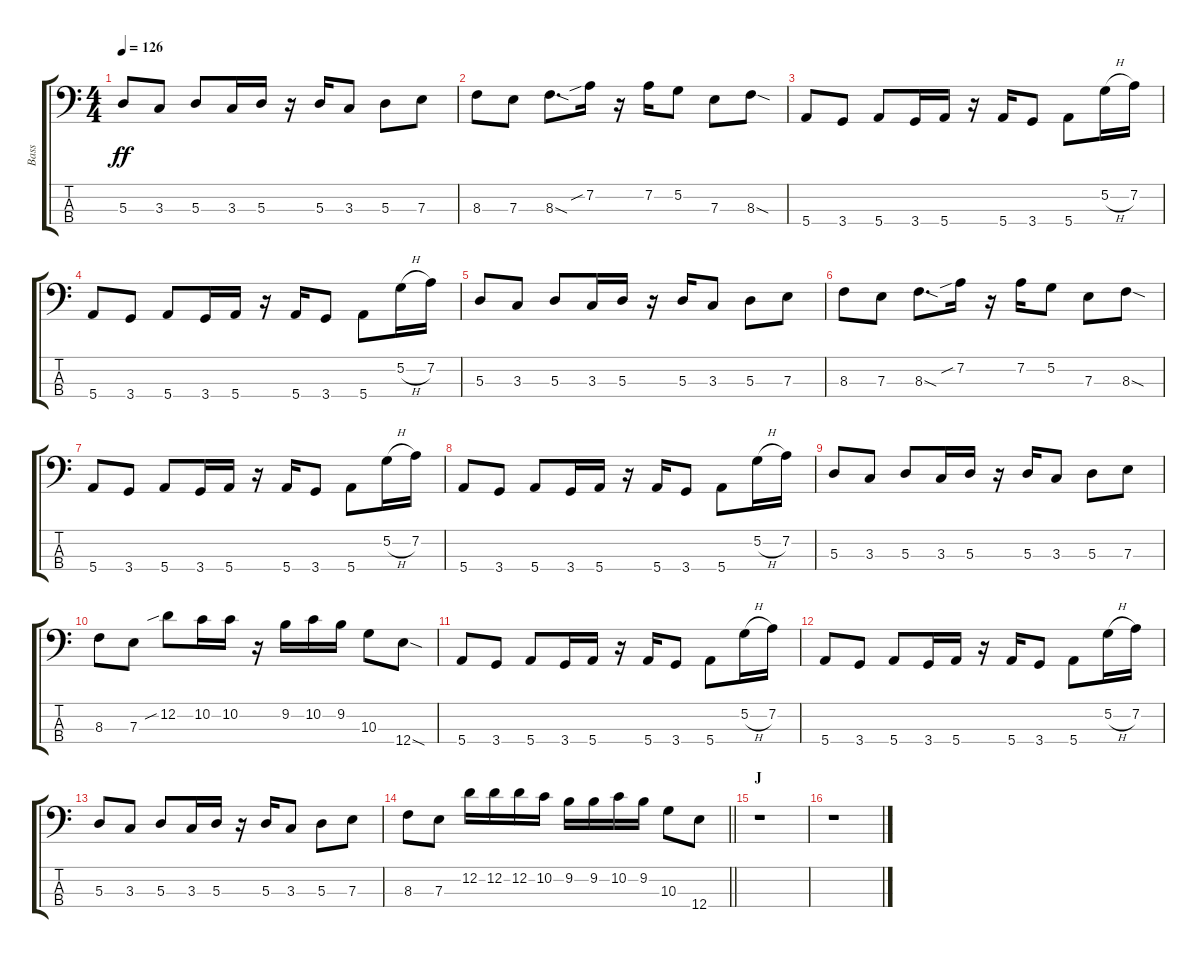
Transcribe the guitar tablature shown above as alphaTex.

\track ("Bass" "Bass") {instrument electricbasspick}
\staff {score tabs}
\tuning (G2 D2 A1 E1) {hide}
\ts (4 4)
\tempo 126
\clef f4
\ks c
5.3.8{dy ff} 3.3.8 5.3.8 3.3.16 5.3.16 r.16 5.3.16 3.3.8 5.3.8 7.3.8 |
8.3.8 7.3.8 8.3{sod}.8{d} 7.2{sib}.16 r.16 7.2.16 5.2.8 7.3.8 8.3{sod}.8 |
5.4.8 3.4.8 5.4.8 3.4.16 5.4.16 r.16 5.4.16 3.4.8 5.4.8 5.2{h}.16 7.2.16 |
5.4.8 3.4.8 5.4.8 3.4.16 5.4.16 r.16 5.4.16 3.4.8 5.4.8 5.2{h}.16 7.2.16 |
5.3.8 3.3.8 5.3.8 3.3.16 5.3.16 r.16 5.3.16 3.3.8 5.3.8 7.3.8 |
8.3.8 7.3.8 8.3{sod}.8{d} 7.2{sib}.16 r.16 7.2.16 5.2.8 7.3.8 8.3{sod}.8 |
5.4.8 3.4.8 5.4.8 3.4.16 5.4.16 r.16 5.4.16 3.4.8 5.4.8 5.2{h}.16 7.2.16 |
5.4.8 3.4.8 5.4.8 3.4.16 5.4.16 r.16 5.4.16 3.4.8 5.4.8 5.2{h}.16 7.2.16 |
5.3.8 3.3.8 5.3.8 3.3.16 5.3.16 r.16 5.3.16 3.3.8 5.3.8 7.3.8 |
8.3.8 7.3.8 12.2{sib}.8 10.2.16 10.2.16 r.16 9.2.16 10.2.16 9.2.16 10.3.8 12.4{sod}.8 |
5.4.8 3.4.8 5.4.8 3.4.16 5.4.16 r.16 5.4.16 3.4.8 5.4.8 5.2{h}.16 7.2.16 |
5.4.8 3.4.8 5.4.8 3.4.16 5.4.16 r.16 5.4.16 3.4.8 5.4.8 5.2{h}.16 7.2.16 |
5.3.8 3.3.8 5.3.8 3.3.16 5.3.16 r.16 5.3.16 3.3.8 5.3.8 7.3.8 |
\barLineRight lightlight
8.3.8 7.3.8 12.2.16 12.2.16 12.2.16 10.2.16 9.2.16 9.2.16 10.2.16 9.2.16 10.3.8 12.4.8 |
\section ("" "J")
r.1 |
r.1
